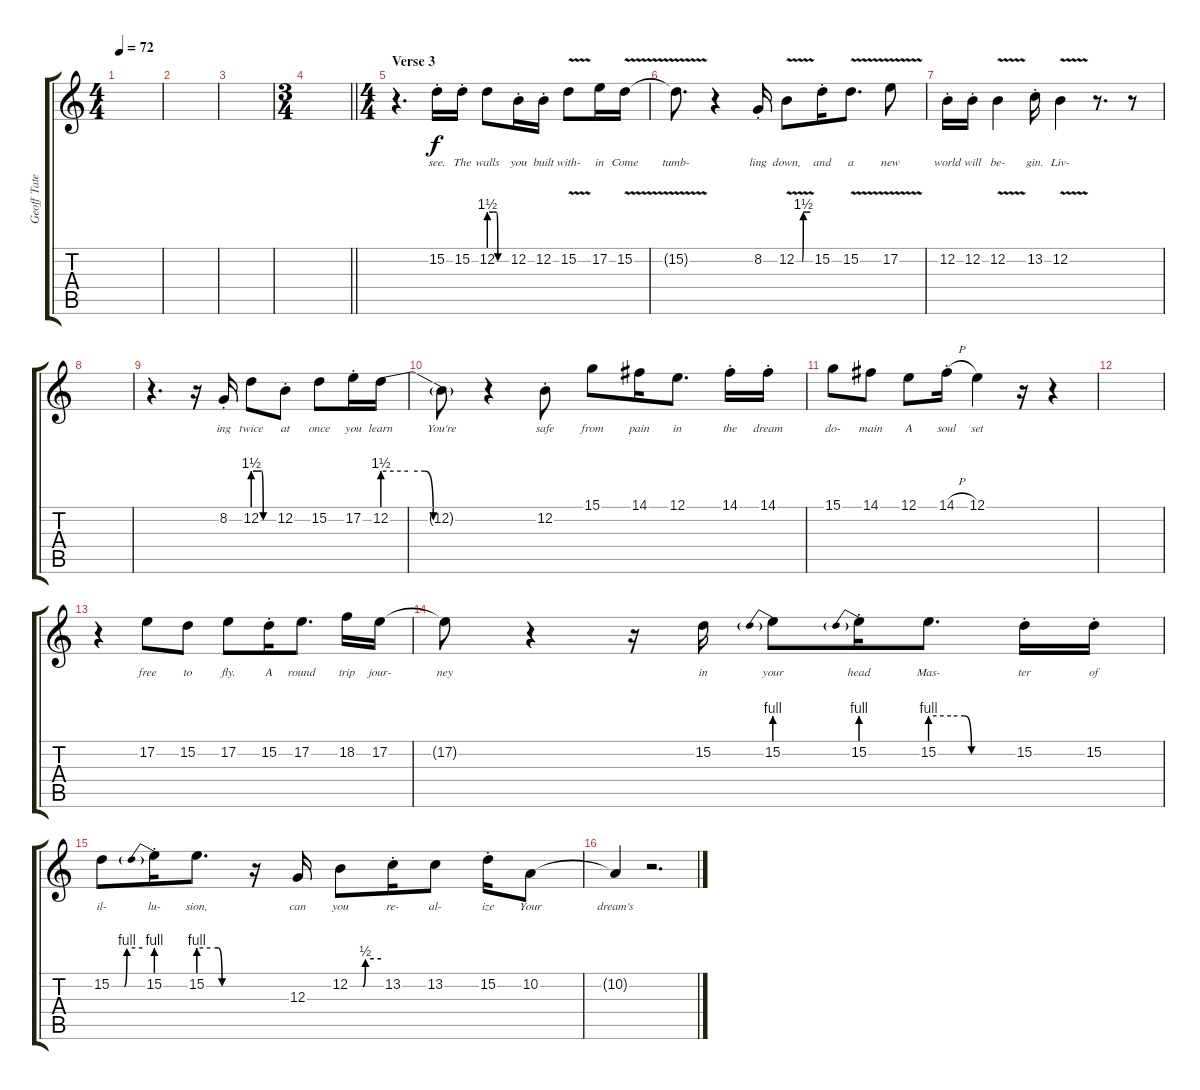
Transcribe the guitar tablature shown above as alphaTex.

\track ("Geoff Tate" "Geoff Tate") {instrument clarinet}
\staff {score tabs}
\tuning (E4 B3 G3 D3 A2 E2) {hide}
\ts (4 4)
\tempo 72
\clef g2
\ks c
|
|
|
\ts (3 4)
\barLineRight lightlight
|
\ts (4 4)
\section ("" "Verse 3")
r.4{d} 15.2{st}.16{lyrics (0 "see.") lyrics (1 "") lyrics (2 "") lyrics (3 "") lyrics (4 "")} 15.2{st}.16{lyrics (0 "The") lyrics (1 "") lyrics (2 "") lyrics (3 "") lyrics (4 "")} 12.2{be (custom 0 6 15 6 25 6 30 0 60 0)}.8{lyrics (0 "walls") lyrics (1 "") lyrics (2 "") lyrics (3 "") lyrics (4 "")} 12.2{st}.16{lyrics (0 "you") lyrics (1 "") lyrics (2 "") lyrics (3 "") lyrics (4 "")} 12.2{st}.16{lyrics (0 "built") lyrics (1 "") lyrics (2 "") lyrics (3 "") lyrics (4 "")} 15.2{v}.8{lyrics (0 "with-") lyrics (1 "") lyrics (2 "") lyrics (3 "") lyrics (4 "")} 17.2.16{lyrics (0 "in") lyrics (1 "") lyrics (2 "") lyrics (3 "") lyrics (4 "")} 15.2{v}.16{lyrics (0 "Come") lyrics (1 "") lyrics (2 "") lyrics (3 "") lyrics (4 "")} |
15.2{t}.8{d lyrics (0 "tumb-") lyrics (1 "") lyrics (2 "") lyrics (3 "") lyrics (4 "")} r.4 8.2{st}.16{lyrics (0 "ling") lyrics (1 "") lyrics (2 "") lyrics (3 "") lyrics (4 "")} 12.2{be (custom 0 0 25 0 30 6 60 6) v}.8{lyrics (0 "down,") lyrics (1 "") lyrics (2 "") lyrics (3 "") lyrics (4 "")} 15.2{st}.16{lyrics (0 "and") lyrics (1 "") lyrics (2 "") lyrics (3 "") lyrics (4 "")} 15.2{v}.8{d lyrics (0 "a") lyrics (1 "") lyrics (2 "") lyrics (3 "") lyrics (4 "")} 17.2{v}.8{lyrics (0 "new") lyrics (1 "") lyrics (2 "") lyrics (3 "") lyrics (4 "")} |
12.2{st}.16{lyrics (0 "world") lyrics (1 "") lyrics (2 "") lyrics (3 "") lyrics (4 "")} 12.2{st}.16{lyrics (0 "will") lyrics (1 "") lyrics (2 "") lyrics (3 "") lyrics (4 "")} 12.2{v}.4{lyrics (0 "be-") lyrics (1 "") lyrics (2 "") lyrics (3 "") lyrics (4 "")} 13.2{st}.16{lyrics (0 "gin.") lyrics (1 "") lyrics (2 "") lyrics (3 "") lyrics (4 "")} 12.2{v}.4{lyrics (0 "Liv-") lyrics (1 "") lyrics (2 "") lyrics (3 "") lyrics (4 "")} r.8{d} r.8 |
|
r.4{d} r.16 8.2{st}.16{lyrics (0 "ing") lyrics (1 "") lyrics (2 "") lyrics (3 "") lyrics (4 "")} 12.2{be (custom 0 6 15 6 25 6 30 0 60 0)}.8{lyrics (0 "twice") lyrics (1 "") lyrics (2 "") lyrics (3 "") lyrics (4 "")} 12.2{st}.8{lyrics (0 "at") lyrics (1 "") lyrics (2 "") lyrics (3 "") lyrics (4 "")} 15.2.8{lyrics (0 "once") lyrics (1 "") lyrics (2 "") lyrics (3 "") lyrics (4 "")} 17.2{st}.16{lyrics (0 "you") lyrics (1 "") lyrics (2 "") lyrics (3 "") lyrics (4 "")} 12.2{be (custom 0 6 15 6 25 6 30 0 60 0)}.16{lyrics (0 "learn") lyrics (1 "") lyrics (2 "") lyrics (3 "") lyrics (4 "")} |
12.2{t}.8{lyrics (0 "You're") lyrics (1 "") lyrics (2 "") lyrics (3 "") lyrics (4 "")} r.4 12.2{st}.8{lyrics (0 "safe") lyrics (1 "") lyrics (2 "") lyrics (3 "") lyrics (4 "")} 15.1.8{lyrics (0 "from") lyrics (1 "") lyrics (2 "") lyrics (3 "") lyrics (4 "")} 14.1.16{lyrics (0 "pain") lyrics (1 "") lyrics (2 "") lyrics (3 "") lyrics (4 "")} 12.1.8{d lyrics (0 "in") lyrics (1 "") lyrics (2 "") lyrics (3 "") lyrics (4 "")} 14.1{st}.16{lyrics (0 "the") lyrics (1 "") lyrics (2 "") lyrics (3 "") lyrics (4 "")} 14.1{st}.16{lyrics (0 "dream") lyrics (1 "") lyrics (2 "") lyrics (3 "") lyrics (4 "")} |
15.1.8{lyrics (0 "do-") lyrics (1 "") lyrics (2 "") lyrics (3 "") lyrics (4 "")} 14.1.8{lyrics (0 "main") lyrics (1 "") lyrics (2 "") lyrics (3 "") lyrics (4 "")} 12.1.8{lyrics (0 "A") lyrics (1 "") lyrics (2 "") lyrics (3 "") lyrics (4 "")} 14.1{h st}.16{lyrics (0 "soul") lyrics (1 "") lyrics (2 "") lyrics (3 "") lyrics (4 "")} 12.1.4{lyrics (0 "set") lyrics (1 "") lyrics (2 "") lyrics (3 "") lyrics (4 "")} r.16 r.4 |
|
r.4 17.2.8{lyrics (0 "free") lyrics (1 "") lyrics (2 "") lyrics (3 "") lyrics (4 "")} 15.2.8{lyrics (0 "to") lyrics (1 "") lyrics (2 "") lyrics (3 "") lyrics (4 "")} 17.2.8{lyrics (0 "fly.") lyrics (1 "") lyrics (2 "") lyrics (3 "") lyrics (4 "")} 15.2{st}.16{lyrics (0 "A") lyrics (1 "") lyrics (2 "") lyrics (3 "") lyrics (4 "")} 17.2.8{d lyrics (0 "round") lyrics (1 "") lyrics (2 "") lyrics (3 "") lyrics (4 "")} 18.2.16{lyrics (0 "trip") lyrics (1 "") lyrics (2 "") lyrics (3 "") lyrics (4 "")} 17.2.16{lyrics (0 "jour-") lyrics (1 "") lyrics (2 "") lyrics (3 "") lyrics (4 "")} |
17.2{t}.8{lyrics (0 "ney") lyrics (1 "") lyrics (2 "") lyrics (3 "") lyrics (4 "")} r.4 r.16 15.2.16{lyrics (0 "in") lyrics (1 "") lyrics (2 "") lyrics (3 "") lyrics (4 "")} 15.2{be (prebend 0 4 60 4)}.8{lyrics (0 "your") lyrics (1 "") lyrics (2 "") lyrics (3 "") lyrics (4 "")} 15.2{be (prebend 0 4 60 4) st}.16{lyrics (0 "head") lyrics (1 "") lyrics (2 "") lyrics (3 "") lyrics (4 "")} 15.2{be (custom 0 4 15 4 25 4 30 0 60 0)}.8{d lyrics (0 "Mas-") lyrics (1 "") lyrics (2 "") lyrics (3 "") lyrics (4 "")} 15.2{st}.16{lyrics (0 "ter") lyrics (1 "") lyrics (2 "") lyrics (3 "") lyrics (4 "")} 15.2{st}.16{lyrics (0 "of") lyrics (1 "") lyrics (2 "") lyrics (3 "") lyrics (4 "")} |
15.2{be (custom 0 0 25 0 30 4 60 4)}.8{lyrics (0 "il-") lyrics (1 "") lyrics (2 "") lyrics (3 "") lyrics (4 "")} 15.2{be (prebend 0 4 60 4) st}.16{lyrics (0 "lu-") lyrics (1 "") lyrics (2 "") lyrics (3 "") lyrics (4 "")} 15.2{be (custom 0 4 15 4 25 4 30 0 60 0)}.8{d lyrics (0 "sion,") lyrics (1 "") lyrics (2 "") lyrics (3 "") lyrics (4 "")} r.16 12.3.16{lyrics (0 "can") lyrics (1 "") lyrics (2 "") lyrics (3 "") lyrics (4 "")} 12.2{be (custom 0 0 25 0 30 2 60 2)}.8{lyrics (0 "you") lyrics (1 "") lyrics (2 "") lyrics (3 "") lyrics (4 "")} 13.2{st}.16{lyrics (0 "re-") lyrics (1 "") lyrics (2 "") lyrics (3 "") lyrics (4 "")} 13.2.8{lyrics (0 "al-") lyrics (1 "") lyrics (2 "") lyrics (3 "") lyrics (4 "")} 15.2{st}.16{lyrics (0 "ize") lyrics (1 "") lyrics (2 "") lyrics (3 "") lyrics (4 "")} 10.2.8{lyrics (0 "Your") lyrics (1 "") lyrics (2 "") lyrics (3 "") lyrics (4 "")} |
10.2{t}.4{lyrics (0 "dream's") lyrics (1 "") lyrics (2 "") lyrics (3 "") lyrics (4 "")} r.2{d}
